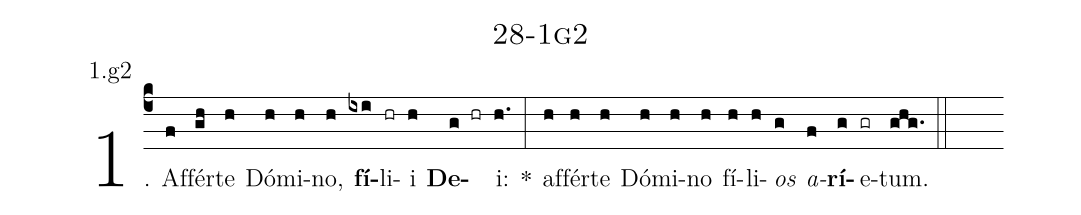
name: 28-1g2;
annotation: 1.g2;
%%
(c4)1. Af(f)fér(gh)te(h) Dó(h)mi(h)no,(h) <b>fí</b>(ixi)li(hr)i(h) <b>De</b>(g hr)i:(h.) *(:) af(h)fér(h)te(h) Dó(h)mi(h)no(h) fí(h)li(h)<i>os</i>(g) <i>a</i>(f)<b>rí</b>(g)e(gr)tum.(ghg.) (::)
